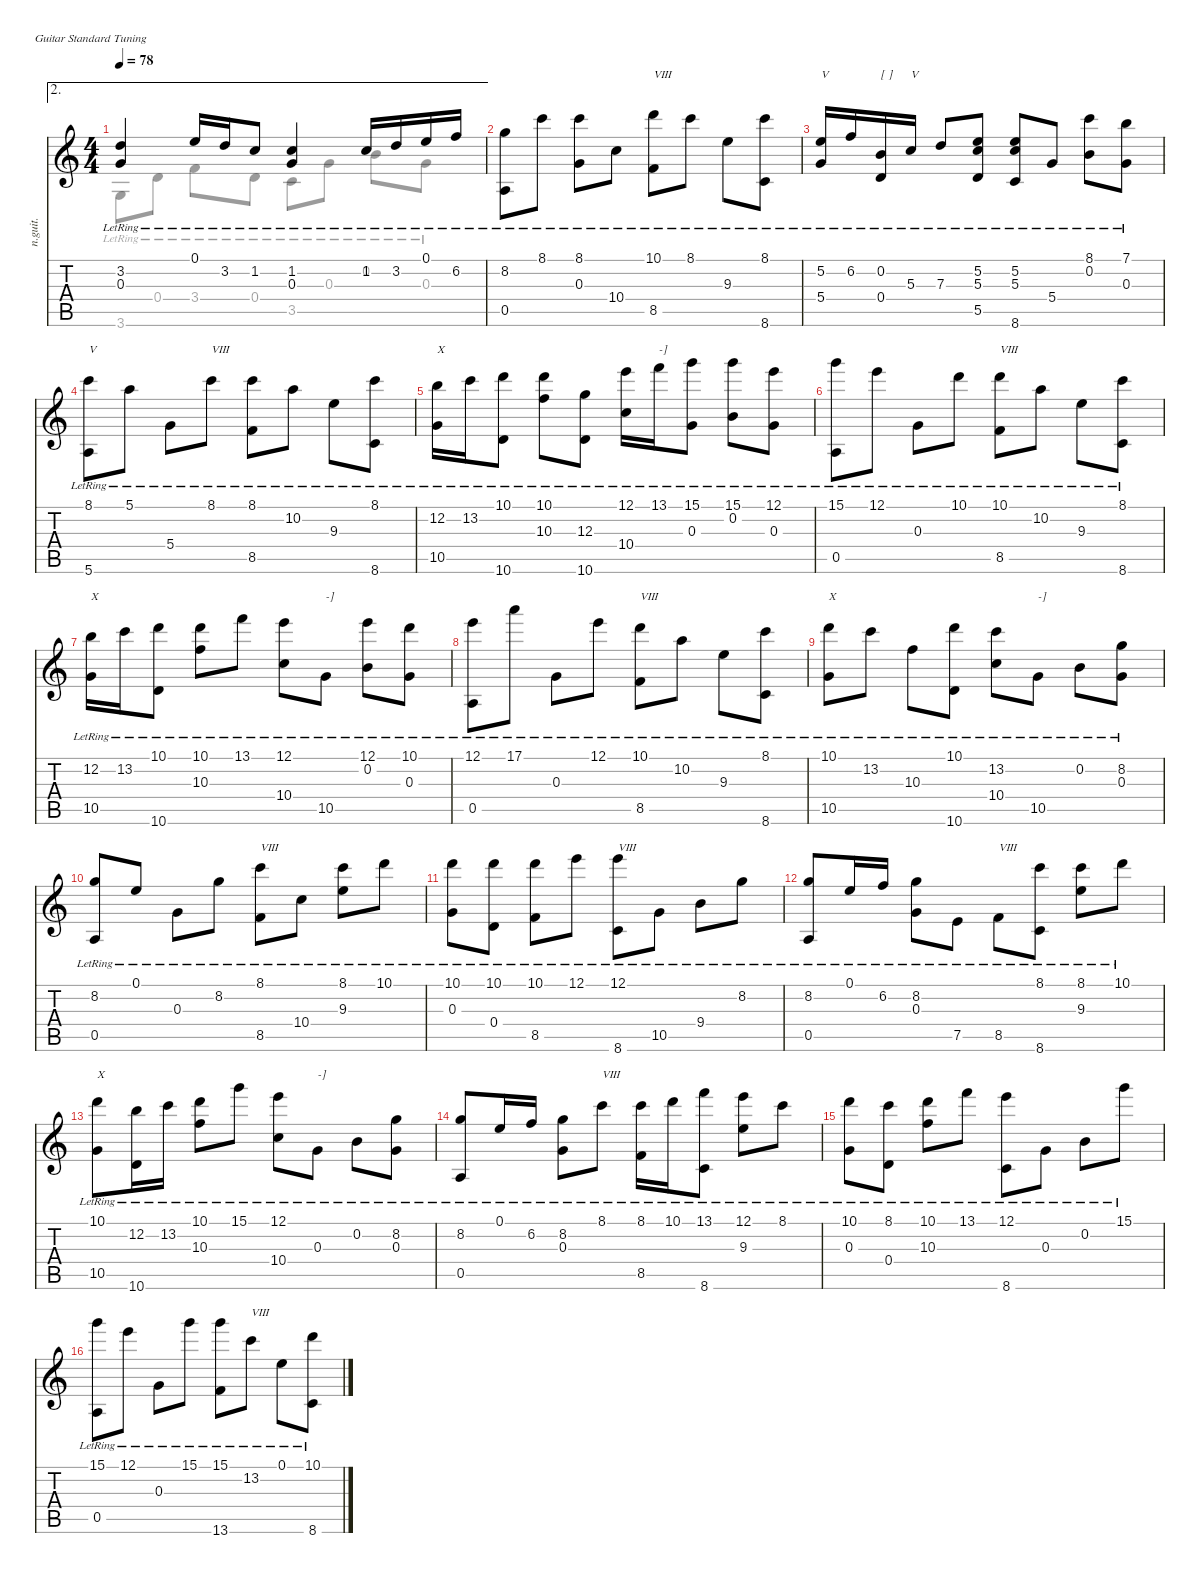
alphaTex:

\defaultSystemsLayout 4
\hideDynamics
\bracketExtendMode nobrackets
\track ("Guitar" "n.guit.") {instrument acousticguitarnylon}
\staff {score tabs}
\tuning (E4 B3 G3 D3 A2 E2)
\voice
\ae 2
\ts (4 4)
\tempo 78
\clef g2
\ks c
(3.2{lr} 0.3{lr}).4{dy f beam Up} 0.1{lr}.16{beam Up} 3.2{lr}.16{beam Up} 1.2{lr}.8{beam Up} (1.2{lr} 0.3{lr}).4{beam Up} 1.2{lr}.16{beam Up} 3.2{lr}.16{beam Up} 0.1{lr}.16{beam Up} 6.2{lr}.16{beam Up} |
(8.2{lr} 0.5{lr}).8{beam Down} 8.1{lr}.8{beam Down} (8.1{lr} 0.3{lr}).8{beam Down} 10.4{lr}.8{beam Down} (10.1{lr} 8.5{lr}).8{txt "VIII" beam Down} 8.1{lr}.8{beam Down} 9.3{lr}.8{beam Down} (8.1{lr} 8.6{lr}).8{beam Down} |
(5.2{lr} 5.4{lr}).16{txt "V" beam Up} 6.2{lr}.16{beam Up} (0.2{lr} 0.4{lr}).16{txt "[ ]" beam Up} 5.3{lr}.16{txt "V" beam Up} 7.3{lr}.8{beam Up} (5.2{lr} 5.3{lr} 5.5{lr}).8{beam Up} (5.2{lr} 5.3{lr} 8.6{lr}).8{beam Up} 5.4{lr}.8{beam Up} (8.1{lr} 0.2{lr}).8{beam Down} (7.1{lr} 0.3{lr}).8{beam Down} |
(8.1{lr} 5.6{lr}).8{txt "V" beam Down} 5.1{lr}.8{beam Down} 5.4{lr}.8{beam Down} 8.1{lr}.8{txt "VIII" beam Down} (8.1{lr} 8.5{lr}).8{beam Down} 10.2{lr}.8{beam Down} 9.3{lr}.8{beam Down} (8.1{lr} 8.6{lr}).8{beam Down} |
(12.2{lr} 10.5{lr}).16{txt "X" beam Down} 13.2{lr}.16{beam Down} (10.1{lr} 10.6{lr}).8{beam Down} (10.1{lr} 10.3{lr}).8{beam Down} (12.3{lr} 10.6{lr}).8{beam Down} (12.1{lr} 10.4{lr}).16{beam Down} 13.1{lr}.16{txt "-]" beam Down} (15.1{lr} 0.3{lr}).8{beam Down} (15.1{lr} 0.2{lr}).8{beam Down} (12.1{lr} 0.3{lr}).8{beam Down} |
(15.1{lr} 0.5{lr}).8{beam Down} 12.1{lr}.8{beam Down} 0.3{lr}.8{beam Down} 10.1{lr}.8{beam Down} (10.1{lr} 8.5{lr}).8{txt "VIII" beam Down} 10.2{lr}.8{beam Down} 9.3{lr}.8{beam Down} (8.1{lr} 8.6{lr}).8{beam Down} |
(12.2{lr} 10.5{lr}).16{txt "X" beam Down} 13.2{lr}.16{beam Down} (10.1{lr} 10.6{lr}).8{beam Down} (10.1{lr} 10.3{lr}).8{beam Down} 13.1{lr}.8{beam Down} (12.1{lr} 10.4{lr}).8{beam Down} 10.5{lr}.8{txt "-]" beam Down} (12.1{lr} 0.2{lr}).8{beam Down} (10.1{lr} 0.3{lr}).8{beam Down} |
(12.1{lr} 0.5{lr}).8{beam Down} 17.1{lr}.8{beam Down} 0.3{lr}.8{beam Down} 12.1{lr}.8{beam Down} (10.1{lr} 8.5{lr}).8{txt "VIII" beam Down} 10.2{lr}.8{beam Down} 9.3{lr}.8{beam Down} (8.1{lr} 8.6{lr}).8{beam Down} |
(10.1{lr} 10.5{lr}).8{txt "X" beam Down} 13.2{lr}.8{beam Down} 10.3{lr}.8{beam Down} (10.1{lr} 10.6{lr}).8{beam Down} (13.2{lr} 10.4{lr}).8{beam Down} 10.5{lr}.8{txt "-]" beam Down} 0.2{lr}.8{beam Down} (8.2{lr} 0.3{lr}).8{beam Down} |
(8.2{lr} 0.5{lr}).8{beam Up} 0.1{lr}.8{beam Up} 0.3{lr}.8{beam Down} 8.2{lr}.8{beam Down} (8.1{lr} 8.5{lr}).8{txt "VIII" beam Down} 10.4{lr}.8{beam Down} (8.1{lr} 9.3{lr}).8{beam Down} 10.1{lr}.8{beam Down} |
(10.1{lr} 0.3{lr}).8{beam Down} (10.1{lr} 0.4{lr}).8{beam Down} (10.1{lr} 8.5{lr}).8{beam Down} 12.1{lr}.8{beam Down} (12.1{lr} 8.6{lr}).8{txt "VIII" beam Down} 10.5{lr}.8{beam Down} 9.4{lr}.8{beam Down} 8.2{lr}.8{beam Down} |
(8.2{lr} 0.5{lr}).8{beam Up} 0.1{lr}.16{beam Up} 6.2{lr}.16{beam Up} (8.2{lr} 0.3{lr}).8{beam Down} 7.5{lr}.8{beam Down} 8.5{lr}.8{txt "VIII" beam Down} (8.1{lr} 8.6).8{beam Down} (8.1{lr} 9.3{lr}).8{beam Down} 10.1{lr}.8{beam Down} |
(10.1{lr} 10.5{lr}).8{txt "X" beam Down} (12.2{lr} 10.6{lr}).16{beam Down} 13.2{lr}.16{beam Down} (10.1{lr} 10.3{lr}).8{beam Down} 15.1{lr}.8{beam Down} (12.1{lr} 10.4{lr}).8{beam Down} 0.3{lr}.8{txt "-]" beam Down} 0.2{lr}.8{beam Down} (8.2{lr} 0.3{lr}).8{beam Down} |
(8.2{lr} 0.5{lr}).8{beam Up} 0.1{lr}.16{beam Up} 6.2{lr}.16{beam Up} (8.2{lr} 0.3{lr}).8{beam Down} 8.1{lr}.8{txt "VIII" beam Down} (8.1{lr} 8.5{lr}).16{beam Down} 10.1{lr}.16{beam Down} (13.1{lr} 8.6).8{beam Down} (12.1{lr} 9.3{lr}).8{beam Down} 8.1{lr}.8{beam Down} |
(10.1{lr} 0.3{lr}).8{beam Down} (8.1{lr} 0.4{lr}).8{beam Down} (10.1{lr} 10.3{lr}).8{beam Down} 13.1{lr}.8{beam Down} (12.1{lr} 8.6{lr}).8{beam Down} 0.3{lr}.8{beam Down} 0.2{lr}.8{beam Down} 15.1{lr}.8{beam Down} |
(15.1{lr} 0.5{lr}).8{beam Down} 12.1{lr}.8{beam Down} 0.3{lr}.8{beam Down} 15.1{lr}.8{beam Down} (15.1{lr} 13.6{lr}).8{beam Down} 13.2{lr}.8{txt "VIII" beam Down} 0.1{lr}.8{beam Down} (10.1{lr} 8.6).8{beam Down}
\voice
\clef g2
\ottava regular
\simile none
\ks c
3.6{lr}.8{dy f beam Down} 0.4{lr}.8{beam Down} 3.4{lr}.8{beam Down} 0.4{lr}.8{beam Down} 3.5{lr}.8{beam Down} 0.3{lr}.8{beam Down} 0.2{lr}.8{beam Down} 0.3{lr}.8{beam Down} |
|
|
|
|
|
|
|
|
|
|
|
|
|
|
